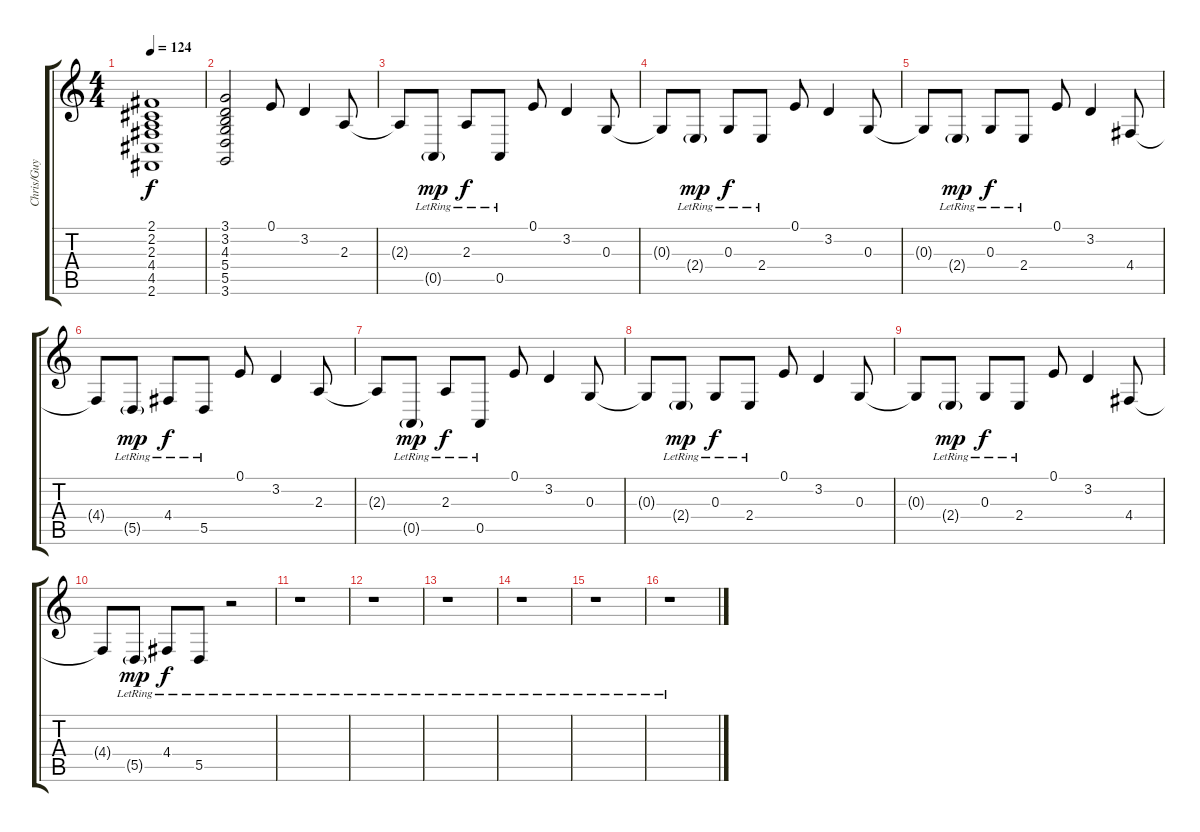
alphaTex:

\track ("Chris/Guy (piano)" "Chris/Guy ") {instrument acousticgrandpiano}
\staff {score tabs}
\tuning (E4 B3 G3 D3 A2 E2) {hide}
\ts (4 4)
\tempo 124
\clef g2
\ks c
(2.1 2.2 2.3 4.4 4.5 2.6).1{dy f} |
(3.1 3.2 4.3 5.4 5.5 3.6).2 0.1.8 3.2.4 2.3.8 |
2.3{t}.8 0.5{g lr}.8{dy mp} 2.3{lr}.8{dy f} 0.5{lr}.8 0.1.8 3.2.4 0.3.8 |
0.3{t}.8 2.4{g lr}.8{dy mp} 0.3{lr}.8{dy f} 2.4{lr}.8 0.1.8 3.2.4 0.3.8 |
0.3{t}.8 2.4{g lr}.8{dy mp} 0.3{lr}.8{dy f} 2.4{lr}.8 0.1.8 3.2.4 4.4.8 |
4.4{t}.8 5.5{g lr}.8{dy mp} 4.4{lr}.8{dy f} 5.5{lr}.8 0.1.8 3.2.4 2.3.8 |
2.3{t}.8 0.5{g lr}.8{dy mp} 2.3{lr}.8{dy f} 0.5{lr}.8 0.1.8 3.2.4 0.3.8 |
0.3{t}.8 2.4{g lr}.8{dy mp} 0.3{lr}.8{dy f} 2.4{lr}.8 0.1.8 3.2.4 0.3.8 |
0.3{t}.8 2.4{g lr}.8{dy mp} 0.3{lr}.8{dy f} 2.4{lr}.8 0.1.8 3.2.4 4.4.8 |
4.4{t}.8 5.5{g lr}.8{dy mp} 4.4{lr}.8{dy f} 5.5{lr}.8 r.2 |
r.1 |
r.1 |
r.1 |
r.1 |
r.1 |
r.1
